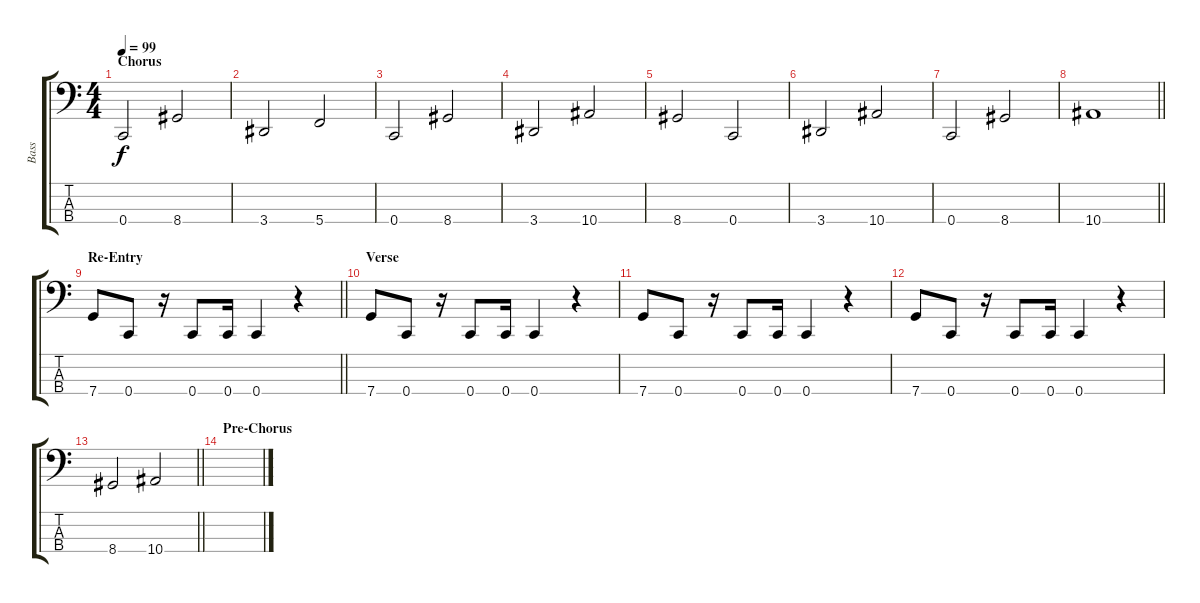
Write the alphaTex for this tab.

\track ("Bass" "Bass") {instrument electricbasspick}
\staff {score tabs}
\tuning (F2 C2 G1 C1) {hide}
\ts (4 4)
\section ("" "Chorus")
\tempo 99
\clef f4
\ks c
0.4.2{dy f} 8.4.2 |
3.4.2 5.4.2 |
0.4.2 8.4.2 |
3.4.2 10.4.2 |
8.4.2 0.4.2 |
3.4.2 10.4.2 |
0.4.2 8.4.2 |
\barLineRight lightlight
10.4.1 |
\section ("" "Re-Entry")
\barLineRight lightlight
7.4.8 0.4.8 r.16 0.4.8 0.4.16 0.4.4 r.4 |
\section ("" "Verse")
7.4.8 0.4.8 r.16 0.4.8 0.4.16 0.4.4 r.4 |
7.4.8 0.4.8 r.16 0.4.8 0.4.16 0.4.4 r.4 |
7.4.8 0.4.8 r.16 0.4.8 0.4.16 0.4.4 r.4 |
\barLineRight lightlight
8.4.2 10.4.2 |
\section ("" "Pre-Chorus")
